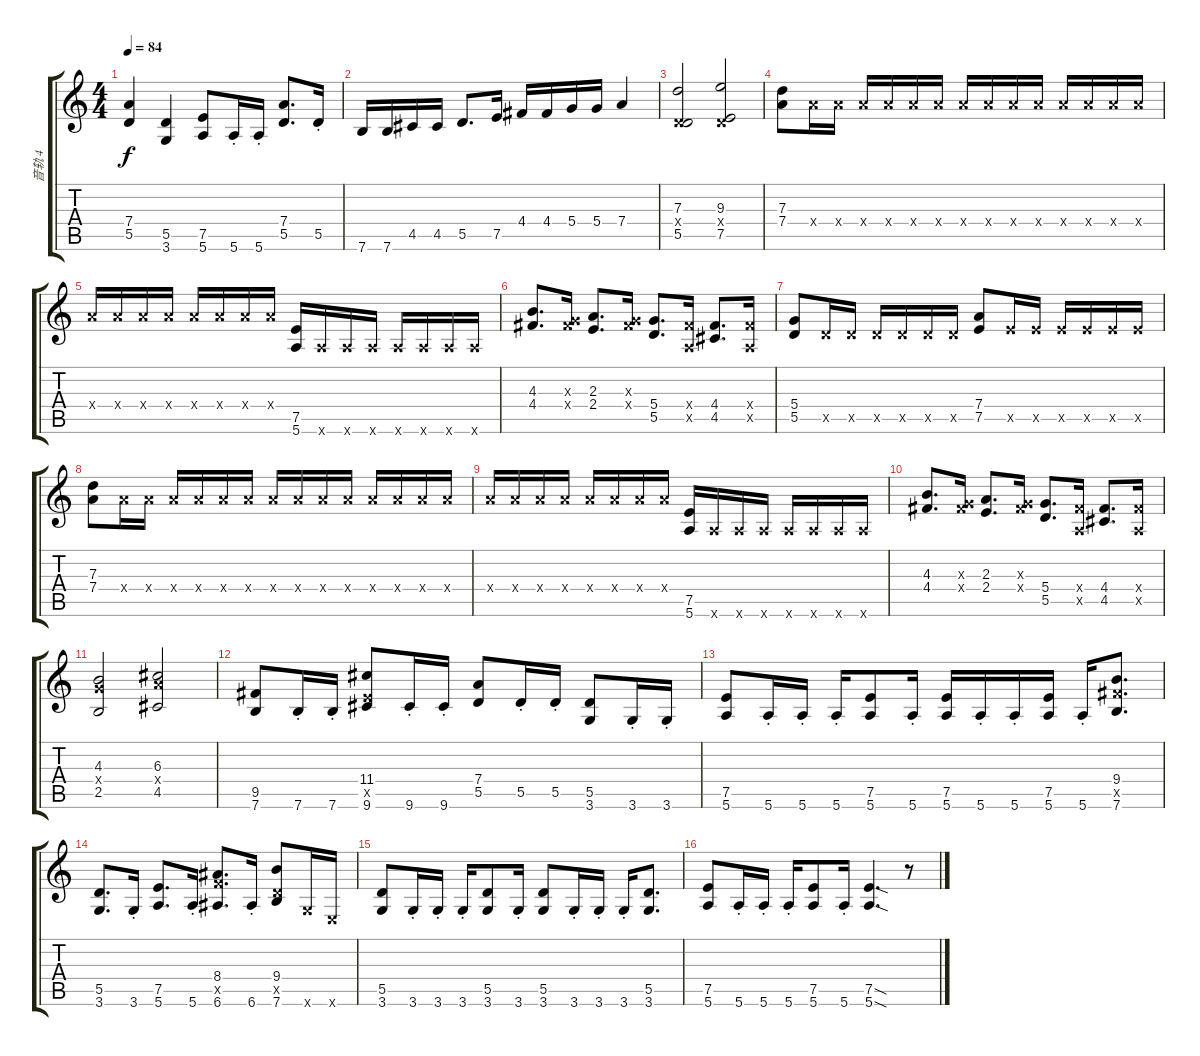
\track ("音轨 4" "音轨 4") {instrument overdrivenguitar}
\staff {score tabs}
\tuning (E4 B3 G3 D3 A2 E2) {hide}
\ts (4 4)
\tempo 84
\clef g2
\ks c
(7.4 5.5).4{dy f} (5.5 3.6).4 (7.5 5.6).8 5.6{st}.16 5.6{st}.16 (7.4 5.5).8{d} 5.5{st}.16 |
7.6.16 7.6.16 4.5.16 4.5.16 5.5.8{d} 7.5.16 4.4.16 4.4.16 5.4.16 5.4.16 7.4.4 |
(7.3 0.4{x} 5.5).2 (9.3 0.4{x} 7.5).2 |
(7.3 7.4).8 7.4{x}.16 7.4{x}.16 7.4{x}.16 7.4{x}.16 7.4{x}.16 7.4{x}.16 7.4{x}.16 7.4{x}.16 7.4{x}.16 7.4{x}.16 7.4{x}.16 7.4{x}.16 7.4{x}.16 7.4{x}.16 |
7.4{x}.16 7.4{x}.16 7.4{x}.16 7.4{x}.16 7.4{x}.16 7.4{x}.16 7.4{x}.16 7.4{x}.16 (7.5 5.6).16 5.6{x}.16 5.6{x}.16 5.6{x}.16 5.6{x}.16 5.6{x}.16 5.6{x}.16 5.6{x}.16 |
(4.3 4.4).8{d} (0.3{x} 4.4{x}).16 (2.3 2.4).8{d} (0.3{x} 4.4{x}).16 (5.4 5.5).8{d} (4.4{x} 0.5{x}).16 (4.4 4.5).8{d} (4.4{x} 0.5{x}).16 |
(5.4 5.5).8 5.5{x}.16 5.5{x}.16 5.5{x}.16 5.5{x}.16 5.5{x}.16 5.5{x}.16 (7.4 7.5).8 7.5{x}.16 7.5{x}.16 7.5{x}.16 7.5{x}.16 7.5{x}.16 7.5{x}.16 |
(7.3 7.4).8 7.4{x}.16 7.4{x}.16 7.4{x}.16 7.4{x}.16 7.4{x}.16 7.4{x}.16 7.4{x}.16 7.4{x}.16 7.4{x}.16 7.4{x}.16 7.4{x}.16 7.4{x}.16 7.4{x}.16 7.4{x}.16 |
7.4{x}.16 7.4{x}.16 7.4{x}.16 7.4{x}.16 7.4{x}.16 7.4{x}.16 7.4{x}.16 7.4{x}.16 (7.5 5.6).16 5.6{x}.16 5.6{x}.16 5.6{x}.16 5.6{x}.16 5.6{x}.16 5.6{x}.16 5.6{x}.16 |
(4.3 4.4).8{d} (0.3{x} 4.4{x}).16 (2.3 2.4).8{d} (0.3{x} 4.4{x}).16 (5.4 5.5).8{d} (4.4{x} 0.5{x}).16 (4.4 4.5).8{d} (4.4{x} 0.5{x}).16 |
(4.3 5.4{x} 2.5).2 (6.3 7.4{x} 4.5).2 |
(9.5 7.6).8 7.6{st}.16 7.6{st}.16 (11.4 7.5{x} 9.6).8 9.6{st}.16 9.6{st}.16 (7.4 5.5).8 5.5{st}.16 5.5{st}.16 (5.5 3.6).8 3.6{st}.16 3.6{st}.16 |
(7.5 5.6).8 5.6{st}.16 5.6{st}.16 5.6{st}.16 (7.5 5.6).8 5.6{st}.16 (7.5 5.6).16 5.6{st}.16 5.6{st}.16 (7.5 5.6).16 5.6{st}.16 (9.4 9.5{x} 7.6).8{d} |
(5.5 3.6).8{d} 3.6{st}.16 (7.5 5.6).8{d} 5.6{st}.16 (8.4 8.5{x} 6.6).8{d} 6.6{st}.16 (9.4 5.5{x} 7.6).8 3.6{x}.16 0.6{x}.16 |
(5.5 3.6).8 3.6{st}.16 3.6{st}.16 3.6{st}.16 (5.5 3.6).8 3.6{st}.16 (5.5 3.6).8 3.6{st}.16 3.6{st}.16 3.6{st}.16 (5.5 3.6).8{d} |
(7.5 5.6).8 5.6{st}.16 5.6{st}.16 5.6{st}.16 (7.5 5.6).8 5.6{st}.16 (7.5{sod} 5.6{sod}).4{d} r.8
